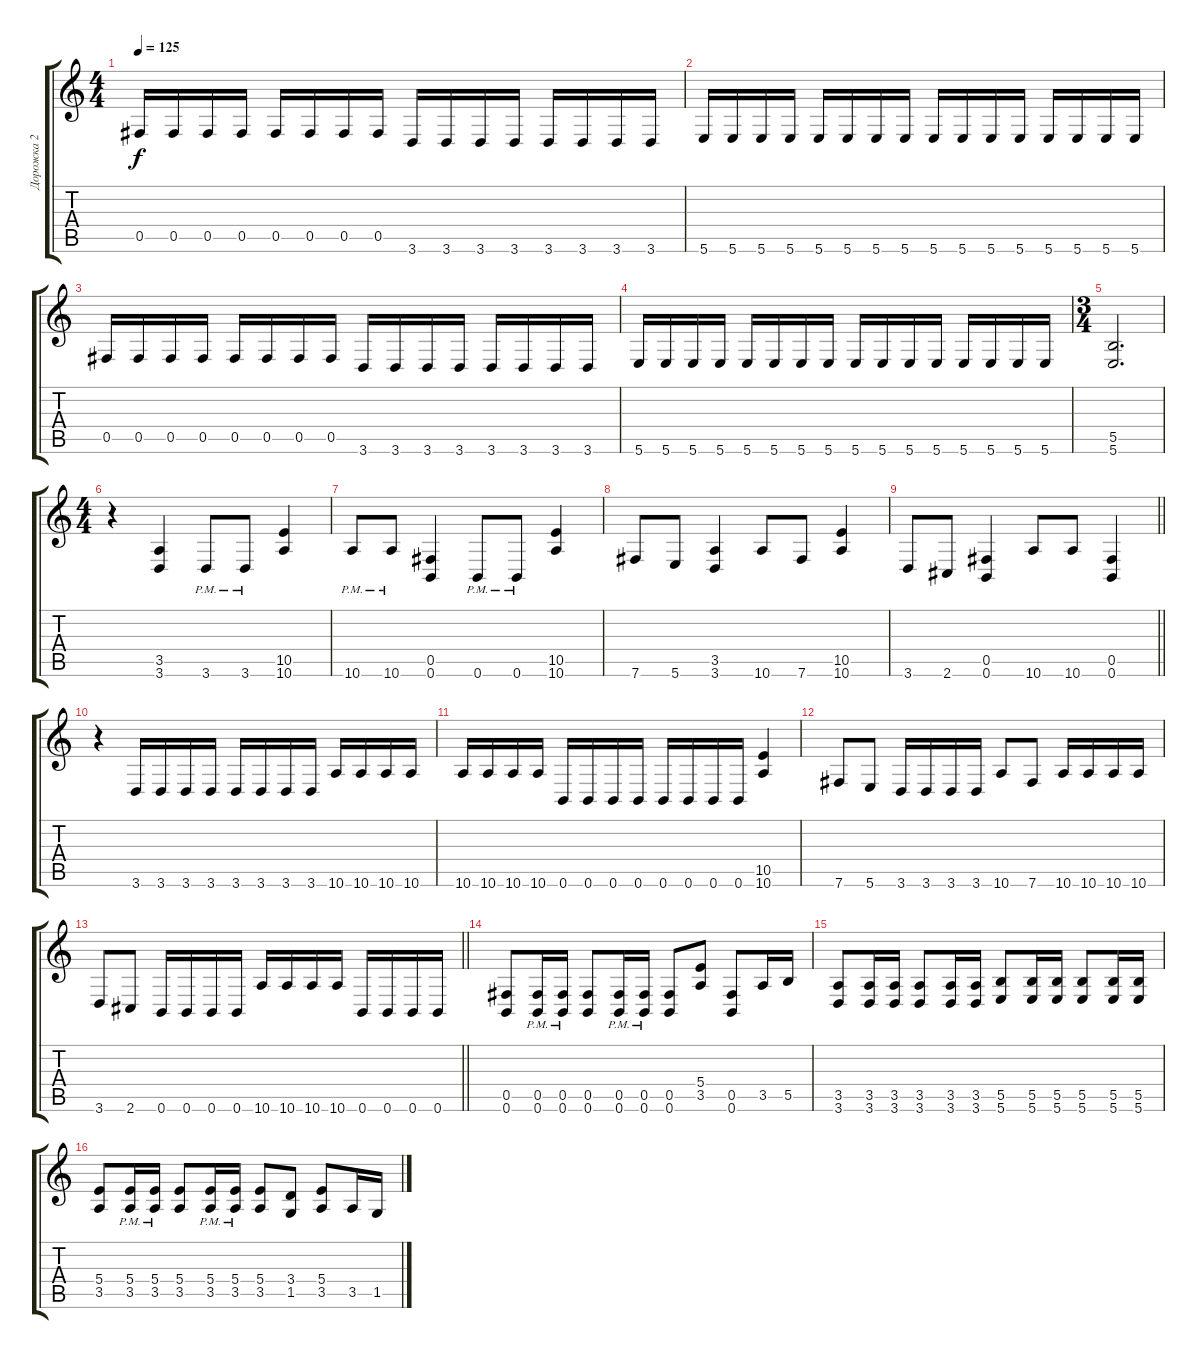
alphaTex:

\track ("Дорожка 2" "Дорожка 2") {instrument distortionguitar}
\staff {score tabs}
\tuning (Db4 Ab3 E3 B2 Gb2 B1) {hide}
\ts (4 4)
\tempo 125
\clef g2
\ks c
0.5.16{dy f} 0.5.16 0.5.16 0.5.16 0.5.16 0.5.16 0.5.16 0.5.16 3.6.16 3.6.16 3.6.16 3.6.16 3.6.16 3.6.16 3.6.16 3.6.16 |
5.6.16 5.6.16 5.6.16 5.6.16 5.6.16 5.6.16 5.6.16 5.6.16 5.6.16 5.6.16 5.6.16 5.6.16 5.6.16 5.6.16 5.6.16 5.6.16 |
0.5.16 0.5.16 0.5.16 0.5.16 0.5.16 0.5.16 0.5.16 0.5.16 3.6.16 3.6.16 3.6.16 3.6.16 3.6.16 3.6.16 3.6.16 3.6.16 |
5.6.16 5.6.16 5.6.16 5.6.16 5.6.16 5.6.16 5.6.16 5.6.16 5.6.16 5.6.16 5.6.16 5.6.16 5.6.16 5.6.16 5.6.16 5.6.16 |
\ts (3 4)
(5.5 5.6).2{d} |
\ts (4 4)
r.4 (3.5 3.6).4 3.6{pm}.8 3.6{pm}.8 (10.5 10.6).4 |
10.6{pm}.8 10.6{pm}.8 (0.5 0.6).4 0.6{pm}.8 0.6{pm}.8 (10.5 10.6).4 |
7.6.8 5.6.8 (3.5 3.6).4 10.6.8 7.6.8 (10.5 10.6).4 |
\barLineRight lightlight
3.6.8 2.6.8 (0.5 0.6).4 10.6.8 10.6.8 (0.5 0.6).4 |
r.4 3.6.16 3.6.16 3.6.16 3.6.16 3.6.16 3.6.16 3.6.16 3.6.16 10.6.16 10.6.16 10.6.16 10.6.16 |
10.6.16 10.6.16 10.6.16 10.6.16 0.6.16 0.6.16 0.6.16 0.6.16 0.6.16 0.6.16 0.6.16 0.6.16 (10.5 10.6).4 |
7.6.8 5.6.8 3.6.16 3.6.16 3.6.16 3.6.16 10.6.8 7.6.8 10.6.16 10.6.16 10.6.16 10.6.16 |
\barLineRight lightlight
3.6.8 2.6.8 0.6.16 0.6.16 0.6.16 0.6.16 10.6.16 10.6.16 10.6.16 10.6.16 0.6.16 0.6.16 0.6.16 0.6.16 |
\section ("" " ")
(0.5 0.6).8 (0.5{pm} 0.6).16 (0.5{pm} 0.6).16 (0.5 0.6).8 (0.5{pm} 0.6).16 (0.5{pm} 0.6).16 (0.5 0.6).8 (5.4 3.5).8 (0.5 0.6).8 3.5.16 5.5.16 |
(3.5 3.6).8 (3.5 3.6).16 (3.5 3.6).16 (3.5 3.6).8 (3.5 3.6).16 (3.5 3.6).16 (5.5 5.6).8 (5.5 5.6).16 (5.5 5.6).16 (5.5 5.6).8 (5.5 5.6).16 (5.5 5.6).16 |
(5.4 3.5).8 (5.4 3.5{pm}).16 (5.4 3.5{pm}).16 (5.4 3.5).8 (5.4 3.5{pm}).16 (5.4 3.5{pm}).16 (5.4 3.5).8 (3.4 1.5).8 (5.4 3.5).8 3.5.16 1.5.16
